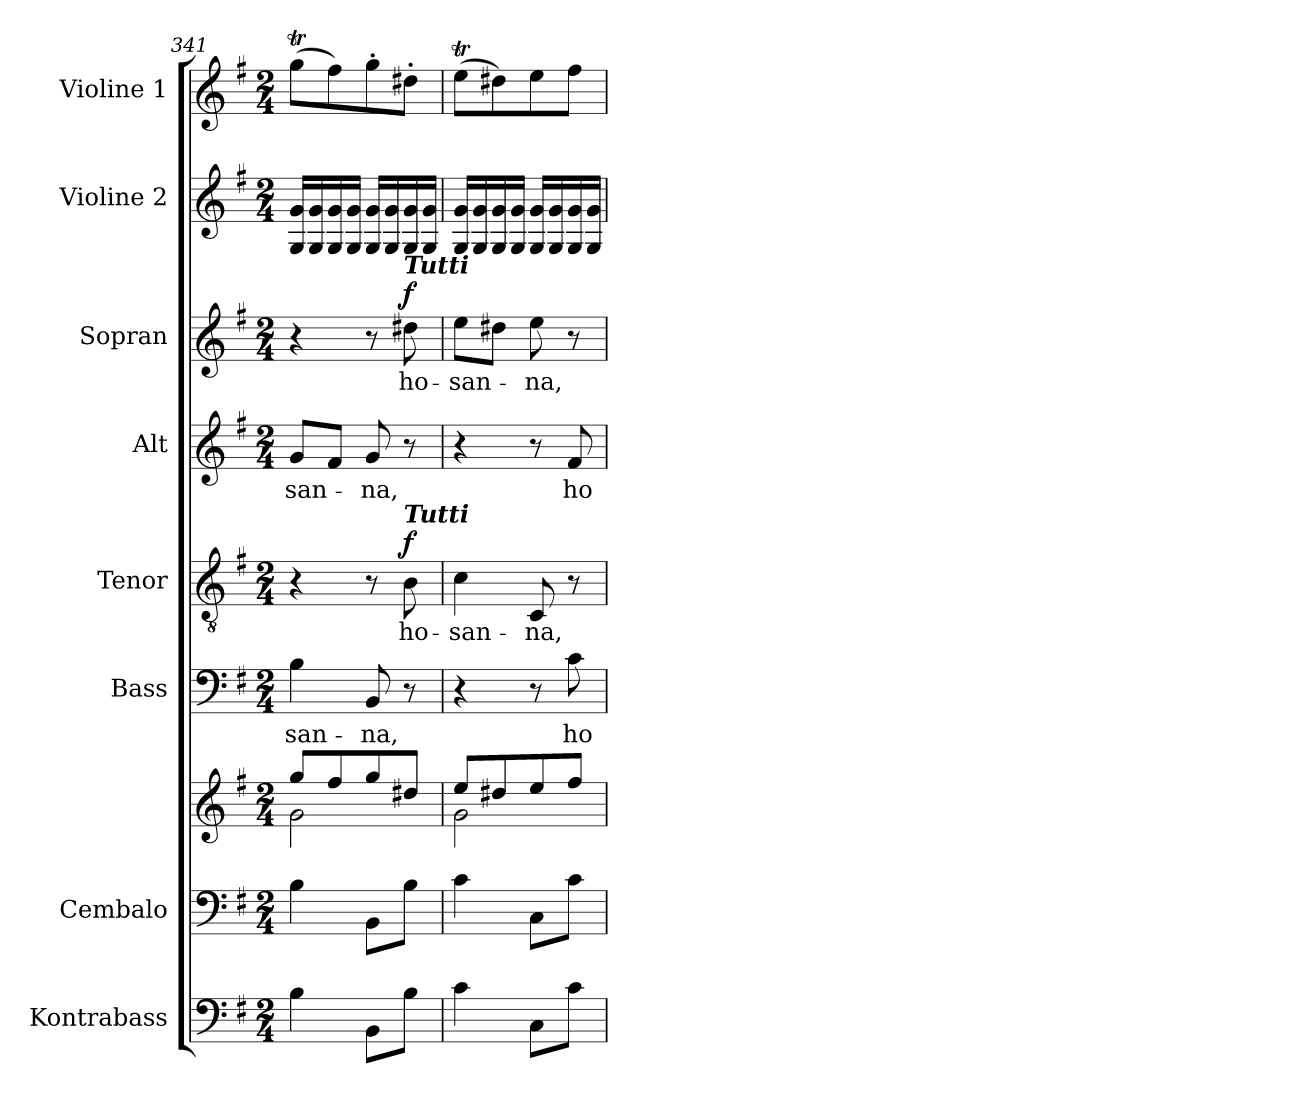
**kern	**kern	**kern	**kern	**text	**kern	**text	**dynam	**kern	**text	**kern	**text	**dynam	**kern	**kern
*part8	*part7	*part7	*part6	*part6	*part5	*part5	*part5	*part4	*part4	*part3	*part3	*part3	*part2	*part1
*staff9	*staff8	*staff7	*staff6	*staff6	*staff5	*staff5	*staff5	*staff4	*staff4	*staff3	*staff3	*staff3	*staff2	*staff1
*I"Kontrabass	*I"Cembalo	*	*I"Bass	*	*I"Tenor	*	*	*I"Alt	*	*I"Sopran	*	*	*I"Violine 2	*I"Violine 1
*I'Kb.	*I'Cemb.	*	*I'B.	*	*I'T.	*	*	*I'A.	*	*I'S.	*	*	*I'Vl. 2	*I'Vl. 1
*clefF4	*clefF4	*clefG2	*clefF4	*	*clefGv2	*	*	*clefG2	*	*clefG2	*	*	*clefG2	*clefG2
*ITrd7c12	*	*	*	*	*	*	*	*	*	*	*	*	*	*
*k[f#]	*k[f#]	*k[f#]	*k[f#]	*	*k[f#]	*	*	*k[f#]	*	*k[f#]	*	*	*k[f#]	*k[f#]
*G:	*G:	*G:	*G:	*	*G:	*	*	*G:	*	*G:	*	*	*G:	*G:
*M2/4	*M2/4	*M2/4	*M2/4	*	*M2/4	*	*	*M2/4	*	*M2/4	*	*	*M2/4	*M2/4
=341	=341	=341	=341	=341	=341	=341	=341	=341	=341	=341	=341	=341	=341	=341
*	*	*^	*	*	*	*	*	*	*	*	*	*	*	*
!	!	!	!	!	!LO:LY:b	!	!	!	!	!LO:LY:b	!	!	!	!	!
4BB\	4B\	8gg/L	2g\	4B\	-san-	4r	.	.	8g/L	-san-	4r	.	.	16G/ 16g/LL	(>8ggT\L
.	.	.	.	.	.	.	.	.	.	.	.	.	.	16G/ 16g/	.
.	.	8ff#/	.	.	.	.	.	.	8f#/J	.	.	.	.	16G/ 16g/	8ff#\)
.	.	.	.	.	.	.	.	.	.	.	.	.	.	16G/ 16g/JJ	.
!	!	!	!	!	!LO:LY:b	!	!	!	!	!LO:LY:b	!	!	!	!	!
8BBB\L	8BB\L	8gg/	.	8BB/	-na,	8r	.	.	8g/	-na,	8r	.	.	16G/ 16g/LL	8gg'>\
.	.	.	.	.	.	.	.	.	.	.	.	.	.	16G/ 16g/	.
!	!	!	!	!	!	!	!	!	!	!	!LO:TX:a:Bi:t=Tutti	!	!	!	!
!	!	!	!	!	!	!LO:TX:a:Bi:t=Tutti	!	!	!	!	!	!	!	!	!
!	!	!	!	!	!	!	!LO:LY:b	!LO:DY:a	!	!	!	!LO:LY:b	!LO:DY:a	!	!
8BB\J	8B\J	8dd#X/J	.	8r	.	8B\	ho-	f	8r	.	8dd#X\	ho-	f	16G/ 16g/	8dd#X'>\J
.	.	.	.	.	.	.	.	.	.	.	.	.	.	16G/ 16g/JJ	.
=342	=342	=342	=342	=342	=342	=342	=342	=342	=342	=342	=342	=342	=342	=342	=342
!	!	!	!	!	!	!	!LO:LY:b	!	!	!	!	!LO:LY:b	!	!	!
4C\	4c\	8ee/L	2g\	4r	.	4c\	-san-	.	4r	.	8ee\L	-san-	.	16G/ 16g/LL	(>8eeT\L
.	.	.	.	.	.	.	.	.	.	.	.	.	.	16G/ 16g/	.
.	.	8dd#X/	.	.	.	.	.	.	.	.	8dd#X\J	.	.	16G/ 16g/	8dd#X\)
.	.	.	.	.	.	.	.	.	.	.	.	.	.	16G/ 16g/JJ	.
!	!	!	!	!	!	!	!LO:LY:b	!	!	!	!	!LO:LY:b	!	!	!
8CC\L	8C\L	8ee/	.	8r	.	8C/	-na,	.	8r	.	8ee\	-na,	.	16G/ 16g/LL	8ee\
.	.	.	.	.	.	.	.	.	.	.	.	.	.	16G/ 16g/	.
!	!	!	!	!	!LO:LY:b	!	!	!	!	!LO:LY:b	!	!	!	!	!
8C\J	8c\J	8ff#/J	.	8c\	ho-	8r	.	.	8f#/	ho-	8r	.	.	16G/ 16g/	8ff#\J
.	.	.	.	.	.	.	.	.	.	.	.	.	.	16G/ 16g/JJ	.
*	*	*v	*v	*	*	*	*	*	*	*	*	*	*	*	*
=	=	=	=	=	=	=	=	=	=	=	=	=	=	=
*-	*-	*-	*-	*-	*-	*-	*-	*-	*-	*-	*-	*-	*-	*-
